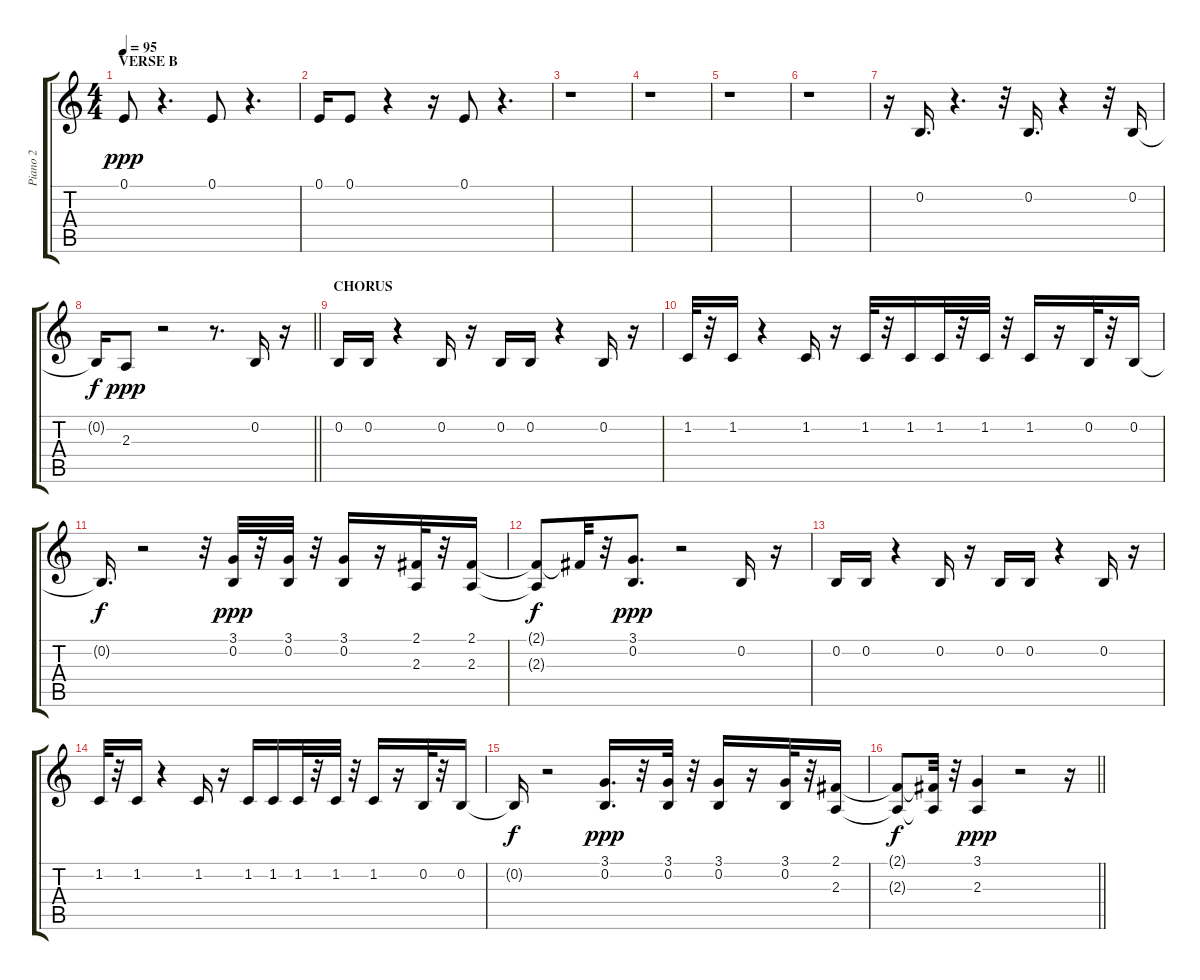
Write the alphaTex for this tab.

\track ("Piano 2" "Piano 2") {instrument brightacousticpiano}
\staff {score tabs}
\tuning (E4 B3 G3 D3 A2 E2) {hide}
\ts (4 4)
\section ("" "VERSE B")
\tempo 95
\clef g2
\ks c
0.1.8{dy ppp} r.4{d} 0.1.8 r.4{d} |
0.1.16 0.1.8 r.4 r.16 0.1.8 r.4{d} |
r.1 |
r.1 |
r.1 |
r.1 |
r.16 0.2.16{d} r.4{d} r.32 0.2.16{d} r.4 r.32 0.2.16 |
\barLineRight lightlight
0.2{t}.16{dy f} 2.3.8{dy ppp} r.2 r.8{d} 0.2.16 r.16 |
\section ("" "CHORUS")
0.2.16 0.2.16 r.4 0.2.16 r.16 0.2.16 0.2.16 r.4 0.2.16 r.16 |
1.2.32 r.32 1.2.16 r.4 1.2.16 r.16 1.2.32 r.32 1.2.16 1.2.32 r.32 1.2.32 r.32 1.2.16 r.16 0.2.32 r.32 0.2.16 |
0.2{t}.16{d dy f} r.2 r.32 (3.1 0.2).32{dy ppp} r.32 (3.1 0.2).32 r.32 (3.1 0.2).16 r.16 (2.1 2.3).32 r.32 (2.1 2.3).16 |
(2.1{t} 2.3{t}).8{dy f} 2.1{t}.32 r.32 (3.1 0.2).8{d dy ppp} r.2 0.2.16 r.16 |
0.2.16 0.2.16 r.4 0.2.16 r.16 0.2.16 0.2.16 r.4 0.2.16 r.16 |
1.2.32 r.32 1.2.16 r.4 1.2.16 r.16 1.2.16 1.2.16 1.2.32 r.32 1.2.32 r.32 1.2.16 r.16 0.2.32 r.32 0.2.16 |
0.2{t}.16{dy f} r.2 (3.1 0.2).16{d dy ppp} r.32 (3.1 0.2).32 r.32 (3.1 0.2).16 r.16 (3.1 0.2).32 r.32 (2.1 2.3).16 |
\barLineRight lightlight
(2.1{t} 2.3{t}).8{dy f} (2.1{t} 2.3{t}).32 r.32 (3.1 2.3).4{dy ppp} r.2 r.16
